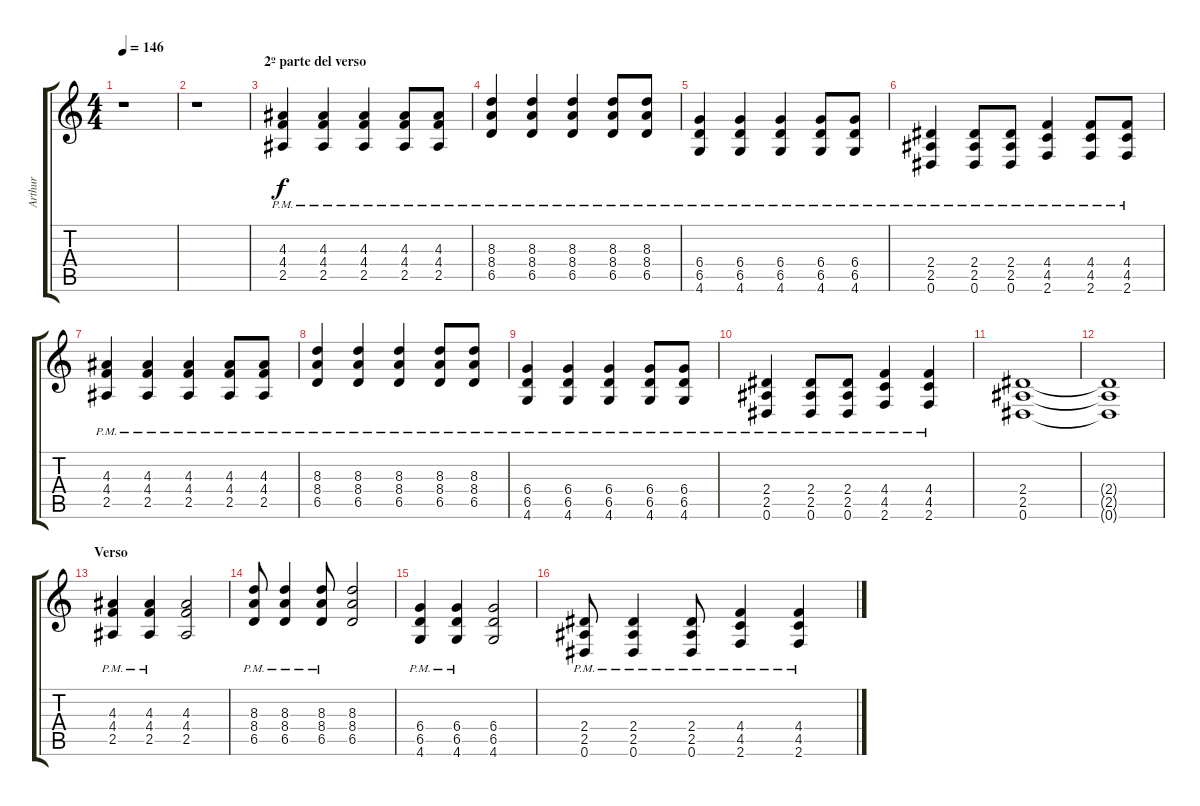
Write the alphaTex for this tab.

\track ("Arthur" "Arthur") {instrument distortionguitar}
\staff {score tabs}
\tuning (Eb4 Bb3 Gb3 Db3 Ab2 Eb2) {hide}
\ts (4 4)
\tempo 146
\clef g2
\ks c
r.1{dy mf} |
r.1 |
\section ("" "2º parte del verso")
(4.3{pm} 4.4{pm} 2.5{pm}).4{dy f} (4.3{pm} 4.4{pm} 2.5{pm}).4 (4.3{pm} 4.4{pm} 2.5{pm}).4 (4.3{pm} 4.4{pm} 2.5{pm}).8 (4.3{pm} 4.4{pm} 2.5{pm}).8 |
(8.3{pm} 8.4{pm} 6.5{pm}).4 (8.3{pm} 8.4{pm} 6.5{pm}).4 (8.3{pm} 8.4{pm} 6.5{pm}).4 (8.3{pm} 8.4{pm} 6.5{pm}).8 (8.3{pm} 8.4{pm} 6.5{pm}).8 |
(6.4{pm} 6.5{pm} 4.6{pm}).4 (6.4{pm} 6.5{pm} 4.6{pm}).4 (6.4{pm} 6.5{pm} 4.6{pm}).4 (6.4{pm} 6.5{pm} 4.6{pm}).8 (6.4{pm} 6.5{pm} 4.6{pm}).8 |
(2.4{pm} 2.5{pm} 0.6{pm}).4 (2.4{pm} 2.5{pm} 0.6{pm}).8 (2.4{pm} 2.5{pm} 0.6{pm}).8 (4.4{pm} 4.5{pm} 2.6{pm}).4 (4.4{pm} 4.5{pm} 2.6{pm}).8 (4.4{pm} 4.5{pm} 2.6{pm}).8 |
(4.3{pm} 4.4{pm} 2.5{pm}).4 (4.3{pm} 4.4{pm} 2.5{pm}).4 (4.3{pm} 4.4{pm} 2.5{pm}).4 (4.3{pm} 4.4{pm} 2.5{pm}).8 (4.3{pm} 4.4{pm} 2.5{pm}).8 |
(8.3{pm} 8.4{pm} 6.5{pm}).4 (8.3{pm} 8.4{pm} 6.5{pm}).4 (8.3{pm} 8.4{pm} 6.5{pm}).4 (8.3{pm} 8.4{pm} 6.5{pm}).8 (8.3{pm} 8.4{pm} 6.5{pm}).8 |
(6.4{pm} 6.5{pm} 4.6{pm}).4 (6.4{pm} 6.5{pm} 4.6{pm}).4 (6.4{pm} 6.5{pm} 4.6{pm}).4 (6.4{pm} 6.5{pm} 4.6{pm}).8 (6.4{pm} 6.5{pm} 4.6{pm}).8 |
(2.4{pm} 2.5{pm} 0.6{pm}).4 (2.4{pm} 2.5{pm} 0.6{pm}).8 (2.4{pm} 2.5{pm} 0.6{pm}).8 (4.4{pm} 4.5{pm} 2.6{pm}).4 (4.4{pm} 4.5{pm} 2.6{pm}).4 |
(2.4 2.5 0.6).1{volume 10} |
(2.4{t} 2.5{t} 0.6{t}).1 |
\section ("" "Verso")
(4.3{pm} 4.4{pm} 2.5{pm}).4{volume 13} (4.3{pm} 4.4{pm} 2.5{pm}).4 (4.3 4.4 2.5).2 |
(8.3{pm} 8.4{pm} 6.5{pm}).8 (8.3{pm} 8.4{pm} 6.5{pm}).4 (8.3{pm} 8.4{pm} 6.5{pm}).8 (8.3 8.4 6.5).2 |
(6.4{pm} 6.5{pm} 4.6{pm}).4 (6.4{pm} 6.5{pm} 4.6{pm}).4 (6.4 6.5 4.6).2 |
(2.4{pm} 2.5{pm} 0.6{pm}).8 (2.4{pm} 2.5{pm} 0.6{pm}).4 (2.4{pm} 2.5{pm} 0.6{pm}).8 (4.4{pm} 4.5{pm} 2.6{pm}).4 (4.4{pm} 4.5{pm} 2.6{pm}).4
